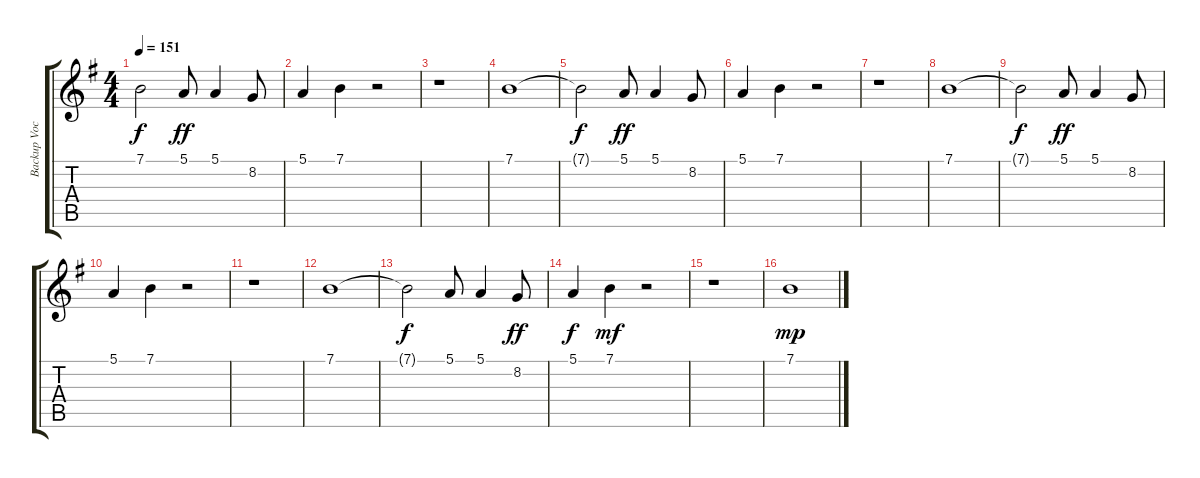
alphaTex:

\track ("Backup Vocal" "Backup Voc") {instrument choiraahs}
\staff {score tabs}
\tuning (E4 B3 G3 D3 A2 E2) {hide}
\ts (4 4)
\tempo 151
\clef g2
\ks eminor
7.1{t}.2{dy f} 5.1.8{dy ff} 5.1.4 8.2.8 |
5.1.4 7.1.4 r.2 |
r.1 |
7.1.1 |
7.1{t}.2{dy f} 5.1.8{dy ff} 5.1.4 8.2.8 |
5.1.4 7.1.4 r.2 |
r.1 |
7.1.1 |
7.1{t}.2{dy f} 5.1.8{dy ff} 5.1.4 8.2.8 |
5.1.4 7.1.4 r.2 |
r.1 |
7.1.1 |
7.1{t}.2{dy f} 5.1.8 5.1.4 8.2.8{dy ff} |
5.1.4{dy f} 7.1.4{dy mf} r.2 |
r.1 |
7.1.1{dy mp}
